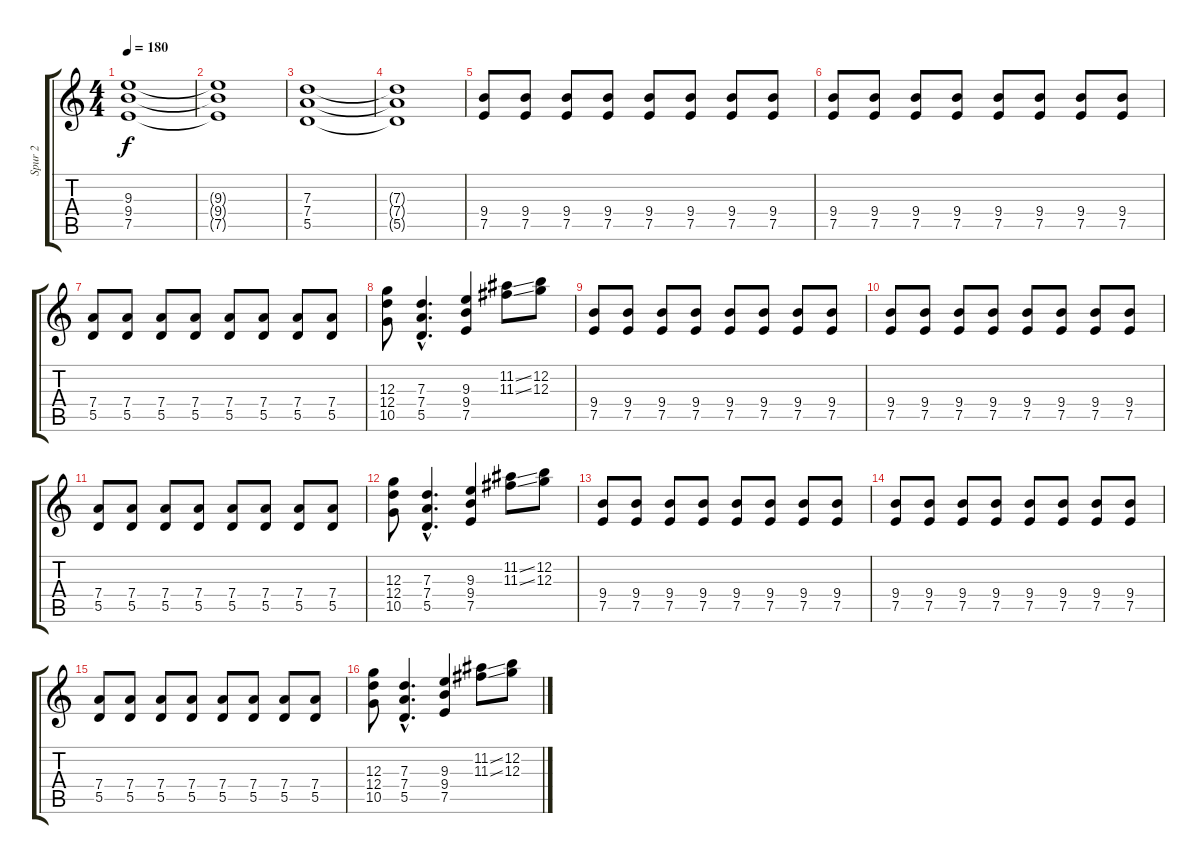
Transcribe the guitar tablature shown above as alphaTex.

\track ("Spur 2" "Spur 2") {instrument distortionguitar}
\staff {score tabs}
\tuning (E4 B3 G3 D3 A2 E2) {hide}
\ts (4 4)
\tempo 180
\clef g2
\ks c
(9.3 9.4 7.5).1{dy f} |
(9.3{t} 9.4{t} 7.5{t}).1 |
(7.3 7.4 5.5).1 |
(7.3{t} 7.4{t} 5.5{t}).1 |
(9.4 7.5).8 (9.4 7.5).8 (9.4 7.5).8 (9.4 7.5).8 (9.4 7.5).8 (9.4 7.5).8 (9.4 7.5).8 (9.4 7.5).8 |
(9.4 7.5).8 (9.4 7.5).8 (9.4 7.5).8 (9.4 7.5).8 (9.4 7.5).8 (9.4 7.5).8 (9.4 7.5).8 (9.4 7.5).8 |
(7.4 5.5).8 (7.4 5.5).8 (7.4 5.5).8 (7.4 5.5).8 (7.4 5.5).8 (7.4 5.5).8 (7.4 5.5).8 (7.4 5.5).8 |
(12.3 12.4 10.5).8 (7.3{hac} 7.4{hac} 5.5{hac}).4{d} (9.3 9.4 7.5).4 (11.2{ss} 11.3{ss}).8 (12.2 12.3).8 |
(9.4 7.5).8 (9.4 7.5).8 (9.4 7.5).8 (9.4 7.5).8 (9.4 7.5).8 (9.4 7.5).8 (9.4 7.5).8 (9.4 7.5).8 |
(9.4 7.5).8 (9.4 7.5).8 (9.4 7.5).8 (9.4 7.5).8 (9.4 7.5).8 (9.4 7.5).8 (9.4 7.5).8 (9.4 7.5).8 |
(7.4 5.5).8 (7.4 5.5).8 (7.4 5.5).8 (7.4 5.5).8 (7.4 5.5).8 (7.4 5.5).8 (7.4 5.5).8 (7.4 5.5).8 |
(12.3 12.4 10.5).8 (7.3{hac} 7.4{hac} 5.5{hac}).4{d} (9.3 9.4 7.5).4 (11.2{ss} 11.3{ss}).8 (12.2 12.3).8 |
(9.4 7.5).8 (9.4 7.5).8 (9.4 7.5).8 (9.4 7.5).8 (9.4 7.5).8 (9.4 7.5).8 (9.4 7.5).8 (9.4 7.5).8 |
(9.4 7.5).8 (9.4 7.5).8 (9.4 7.5).8 (9.4 7.5).8 (9.4 7.5).8 (9.4 7.5).8 (9.4 7.5).8 (9.4 7.5).8 |
(7.4 5.5).8 (7.4 5.5).8 (7.4 5.5).8 (7.4 5.5).8 (7.4 5.5).8 (7.4 5.5).8 (7.4 5.5).8 (7.4 5.5).8 |
(12.3 12.4 10.5).8 (7.3{hac} 7.4{hac} 5.5{hac}).4{d} (9.3 9.4 7.5).4 (11.2{ss} 11.3{ss}).8 (12.2 12.3).8
